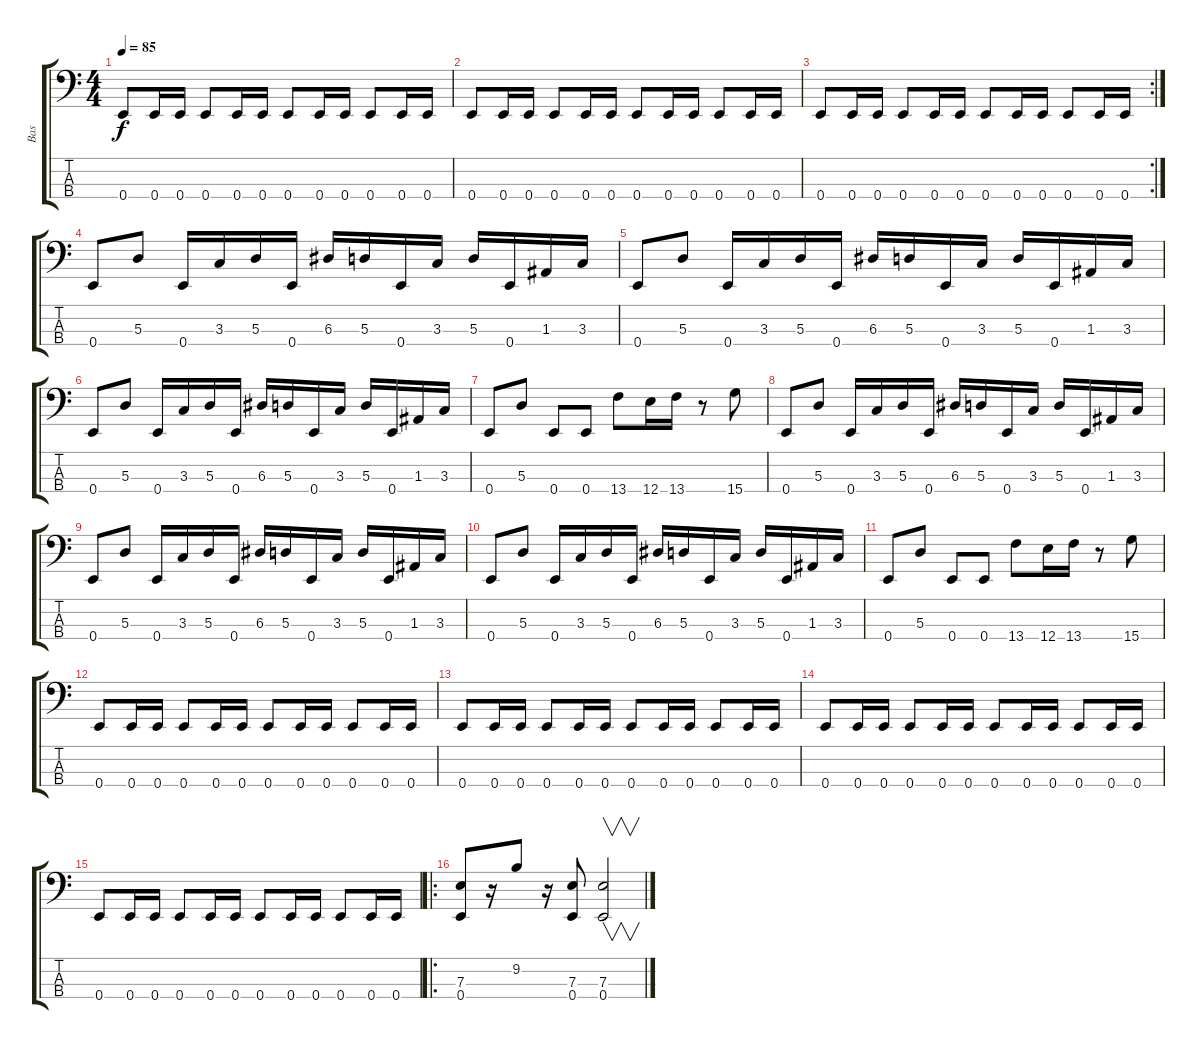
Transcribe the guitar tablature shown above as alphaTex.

\track ("Bas" "Bas") {instrument electricbassfinger}
\staff {score tabs}
\tuning (G2 D2 A1 E1) {hide}
\ts (4 4)
\tempo 85
\clef f4
\ks c
0.4.8{dy f} 0.4.16 0.4.16 0.4.8 0.4.16 0.4.16 0.4.8 0.4.16 0.4.16 0.4.8 0.4.16 0.4.16 |
0.4.8 0.4.16 0.4.16 0.4.8 0.4.16 0.4.16 0.4.8 0.4.16 0.4.16 0.4.8 0.4.16 0.4.16 |
\rc 2
0.4.8 0.4.16 0.4.16 0.4.8 0.4.16 0.4.16 0.4.8 0.4.16 0.4.16 0.4.8 0.4.16 0.4.16 |
0.4.8 5.3.8 0.4.16 3.3.16 5.3.16 0.4.16 6.3.16 5.3.16 0.4.16 3.3.16 5.3.16 0.4.16 1.3.16 3.3.16 |
0.4.8 5.3.8 0.4.16 3.3.16 5.3.16 0.4.16 6.3.16 5.3.16 0.4.16 3.3.16 5.3.16 0.4.16 1.3.16 3.3.16 |
0.4.8 5.3.8 0.4.16 3.3.16 5.3.16 0.4.16 6.3.16 5.3.16 0.4.16 3.3.16 5.3.16 0.4.16 1.3.16 3.3.16 |
0.4.8 5.3.8 0.4.8 0.4.8 13.4.8 12.4.16 13.4.16 r.8 15.4.8 |
0.4.8 5.3.8 0.4.16 3.3.16 5.3.16 0.4.16 6.3.16 5.3.16 0.4.16 3.3.16 5.3.16 0.4.16 1.3.16 3.3.16 |
0.4.8 5.3.8 0.4.16 3.3.16 5.3.16 0.4.16 6.3.16 5.3.16 0.4.16 3.3.16 5.3.16 0.4.16 1.3.16 3.3.16 |
0.4.8 5.3.8 0.4.16 3.3.16 5.3.16 0.4.16 6.3.16 5.3.16 0.4.16 3.3.16 5.3.16 0.4.16 1.3.16 3.3.16 |
0.4.8 5.3.8 0.4.8 0.4.8 13.4.8 12.4.16 13.4.16 r.8 15.4.8 |
0.4.8 0.4.16 0.4.16 0.4.8 0.4.16 0.4.16 0.4.8 0.4.16 0.4.16 0.4.8 0.4.16 0.4.16 |
0.4.8 0.4.16 0.4.16 0.4.8 0.4.16 0.4.16 0.4.8 0.4.16 0.4.16 0.4.8 0.4.16 0.4.16 |
0.4.8 0.4.16 0.4.16 0.4.8 0.4.16 0.4.16 0.4.8 0.4.16 0.4.16 0.4.8 0.4.16 0.4.16 |
0.4.8 0.4.16 0.4.16 0.4.8 0.4.16 0.4.16 0.4.8 0.4.16 0.4.16 0.4.8 0.4.16 0.4.16 |
\ro
(7.3 0.4).8 r.16 9.2.8 r.16 (7.3 0.4).8 (7.3 0.4).2{v}
